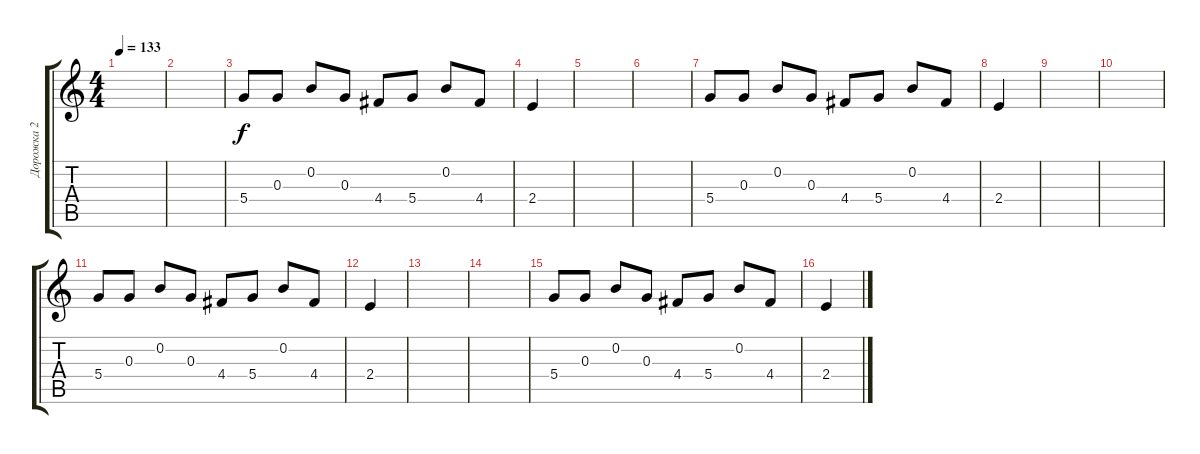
\track ("Дорожка 2" "Дорожка 2") {instrument distortionguitar}
\staff {score tabs}
\tuning (E4 B3 G3 D3 A2 E2) {hide}
\ts (4 4)
\tempo 133
\clef g2
\ks c
|
|
5.4.8 0.3.8 0.2.8 0.3.8 4.4.8 5.4.8 0.2.8 4.4.8 |
2.4.4 |
|
|
5.4.8 0.3.8 0.2.8 0.3.8 4.4.8 5.4.8 0.2.8 4.4.8 |
2.4.4 |
|
|
5.4.8 0.3.8 0.2.8 0.3.8 4.4.8 5.4.8 0.2.8 4.4.8 |
2.4.4 |
|
|
5.4.8 0.3.8 0.2.8 0.3.8 4.4.8 5.4.8 0.2.8 4.4.8 |
2.4.4
